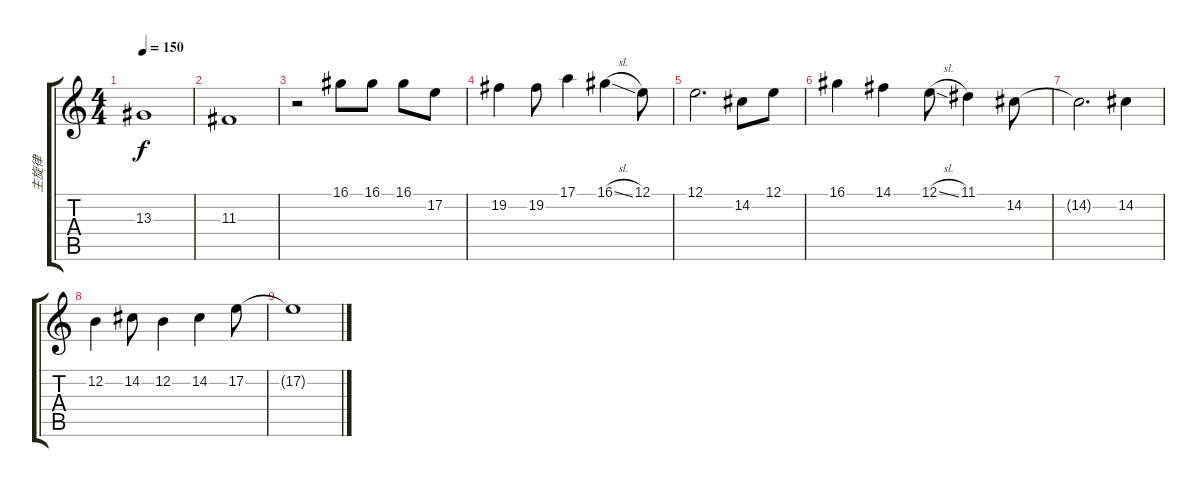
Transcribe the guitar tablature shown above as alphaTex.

\track ("主旋律" "主旋律") {instrument lead1square}
\staff {score tabs}
\tuning (E4 B3 G3 D3 A2 E2) {hide}
\ts (4 4)
\tempo 150
\clef g2
\ks c
13.3{t}.1{dy f} |
11.3.1 |
r.2 16.1.8 16.1.8 16.1.8 17.2.8 |
19.2.4 19.2.8 17.1.4 16.1{sl}.4 12.1.8 |
12.1.2{d} 14.2.8 12.1.8 |
16.1.4 14.1.4 12.1{sl}.8 11.1.4 14.2.8 |
14.2{t}.2{d} 14.2.4 |
12.2.4 14.2.8 12.2.4 14.2.4 17.2.8 |
17.2{t}.1
